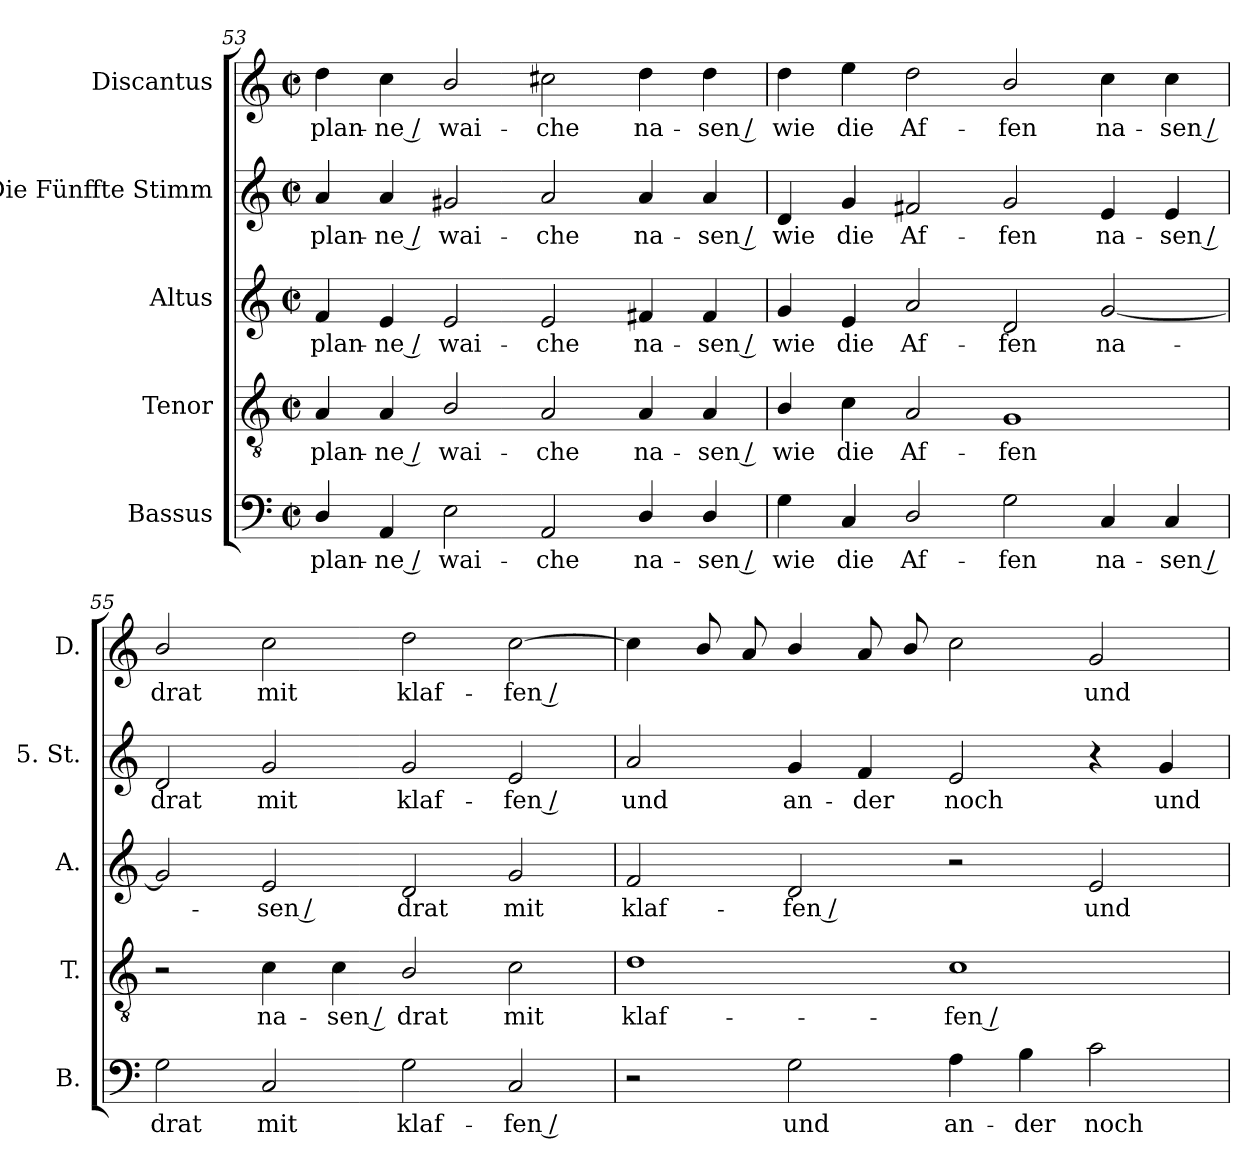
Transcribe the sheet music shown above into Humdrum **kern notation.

**kern	**text	**kern	**text	**kern	**text	**kern	**text	**kern	**text
*part5	*part5	*part4	*part4	*part3	*part3	*part2	*part2	*part1	*part1
*staff5	*staff5	*staff4	*staff4	*staff3	*staff3	*staff2	*staff2	*staff1	*staff1
*I"Bassus	*	*I"Tenor	*	*I"Altus	*	*I"Die Fünffte Stimm	*	*I"Discantus	*
*I'B.	*	*I'T.	*	*I'A.	*	*I'5. St.	*	*I'D.	*
*clefF4	*	*clefGv2	*	*clefG2	*	*clefG2	*	*clefG2	*
*	*	*ITrd7c12	*	*	*	*	*	*	*
*k[]	*	*k[]	*	*k[]	*	*k[]	*	*k[]	*
*C:	*	*C:	*	*C:	*	*C:	*	*C:	*
*M2/2	*	*M2/2	*	*M2/2	*	*M2/2	*	*M2/2	*
*met(c|)	*	*met(c|)	*	*met(c|)	*	*met(c|)	*	*met(c|)	*
=53	=53	=53	=53	=53	=53	=53	=53	=53	=53
!	!LO:LY:b:color=#000000	!	!	!	!	!	!	!	!
!	!	!	!LO:LY:b:color=#000000	!	!	!	!	!	!
!	!	!	!	!	!LO:LY:b:color=#000000	!	!	!	!
!	!	!	!	!	!	!	!LO:LY:b:color=#000000	!	!
!	!	!	!	!	!	!	!	!	!LO:LY:b:color=#000000
4Di/	plan-	4AAi/	plan-	4fi/	plan-	4ai/	plan-	4ddi\	plan-
!	!LO:LY:b:color=#000000	!	!	!	!	!	!	!	!
!	!	!	!LO:LY:b:color=#000000	!	!	!	!	!	!
!	!	!	!	!	!LO:LY:b:color=#000000	!	!	!	!
!	!	!	!	!	!	!	!LO:LY:b:color=#000000	!	!
!	!	!	!	!	!	!	!	!	!LO:LY:b:color=#000000
4AAi/	-ne /	4AAi/	-ne /	4ei/	-ne /	4ai/	-ne /	4cci\	-ne /
!	!LO:LY:b:color=#000000	!	!	!	!	!	!	!	!
!	!	!	!LO:LY:b:color=#000000	!	!	!	!	!	!
!	!	!	!	!	!LO:LY:b:color=#000000	!	!	!	!
!	!	!	!	!	!	!	!LO:LY:b:color=#000000	!	!
!	!	!	!	!	!	!	!	!	!LO:LY:b:color=#000000
2Ei\	wai-	2BBi/	wai-	2ei/	wai-	2g#Xi/	wai-	2bi/	wai-
!	!LO:LY:b:color=#000000	!	!	!	!	!	!	!	!
!	!	!	!LO:LY:b:color=#000000	!	!	!	!	!	!
!	!	!	!	!	!LO:LY:b:color=#000000	!	!	!	!
!	!	!	!	!	!	!	!LO:LY:b:color=#000000	!	!
!	!	!	!	!	!	!	!	!	!LO:LY:b:color=#000000
2AAi/	-che	2AAi/	-che	2ei/	-che	2ai/	-che	2cc#Xi\	-che
!	!LO:LY:b:color=#000000	!	!	!	!	!	!	!	!
!	!	!	!LO:LY:b:color=#000000	!	!	!	!	!	!
!	!	!	!	!	!LO:LY:b:color=#000000	!	!	!	!
!	!	!	!	!	!	!	!LO:LY:b:color=#000000	!	!
!	!	!	!	!	!	!	!	!	!LO:LY:b:color=#000000
4Di/	na-	4AAi/	na-	4f#Xi/	na-	4ai/	na-	4ddi\	na-
!	!LO:LY:b:color=#000000	!	!	!	!	!	!	!	!
!	!	!	!LO:LY:b:color=#000000	!	!	!	!	!	!
!	!	!	!	!	!LO:LY:b:color=#000000	!	!	!	!
!	!	!	!	!	!	!	!LO:LY:b:color=#000000	!	!
!	!	!	!	!	!	!	!	!	!LO:LY:b:color=#000000
4Di/	-sen /	4AAi/	-sen /	4f#i/	-sen /	4ai/	-sen /	4ddi\	-sen /
!!LO:LB:g=z
=54	=54	=54	=54	=54	=54	=54	=54	=54	=54
!	!LO:LY:b:color=#000000	!	!	!	!	!	!	!	!
!	!	!	!LO:LY:b:color=#000000	!	!	!	!	!	!
!	!	!	!	!	!LO:LY:b:color=#000000	!	!	!	!
!	!	!	!	!	!	!	!LO:LY:b:color=#000000	!	!
!	!	!	!	!	!	!	!	!	!LO:LY:b:color=#000000
4Gi\	wie	4BBi/	wie	4gi/	wie	4di/	wie	4ddi\	wie
!	!LO:LY:b:color=#000000	!	!	!	!	!	!	!	!
!	!	!	!LO:LY:b:color=#000000	!	!	!	!	!	!
!	!	!	!	!	!LO:LY:b:color=#000000	!	!	!	!
!	!	!	!	!	!	!	!LO:LY:b:color=#000000	!	!
!	!	!	!	!	!	!	!	!	!LO:LY:b:color=#000000
4Ci/	die	4Ci\	die	4ei/	die	4gi/	die	4eei\	die
!	!LO:LY:b:color=#000000	!	!	!	!	!	!	!	!
!	!	!	!LO:LY:b:color=#000000	!	!	!	!	!	!
!	!	!	!	!	!LO:LY:b:color=#000000	!	!	!	!
!	!	!	!	!	!	!	!LO:LY:b:color=#000000	!	!
!	!	!	!	!	!	!	!	!	!LO:LY:b:color=#000000
2Di/	Af-	2AAi/	Af-	2ai/	Af-	2f#Xi/	Af-	2ddi\	Af-
!	!LO:LY:b:color=#000000	!	!	!	!	!	!	!	!
!	!	!	!LO:LY:b:color=#000000	!	!	!	!	!	!
!	!	!	!	!	!LO:LY:b:color=#000000	!	!	!	!
!	!	!	!	!	!	!	!LO:LY:b:color=#000000	!	!
!	!	!	!	!	!	!	!	!	!LO:LY:b:color=#000000
2Gi\	-fen	1GGi	-fen	2di/	-fen	2gi/	-fen	2bi/	-fen
!	!LO:LY:b:color=#000000	!	!	!	!	!	!	!	!
!	!	!	!	!	!LO:LY:b:color=#000000	!	!	!	!
!	!	!	!	!	!	!	!LO:LY:b:color=#000000	!	!
!	!	!	!	!	!	!	!	!	!LO:LY:b:color=#000000
4Ci/	na-	.	.	[2gi/	na-	4ei/	na-	4cci\	na-
!	!LO:LY:b:color=#000000	!	!	!	!	!	!	!	!
!	!	!	!	!	!	!	!LO:LY:b:color=#000000	!	!
!	!	!	!	!	!	!	!	!	!LO:LY:b:color=#000000
4Ci/	-sen /	.	.	.	.	4ei/	-sen /	4cci\	-sen /
=55	=55	=55	=55	=55	=55	=55	=55	=55	=55
!	!LO:LY:b:color=#000000	!	!	!	!	!	!	!	!
!	!	!	!	!	!	!	!LO:LY:b:color=#000000	!	!
!	!	!	!	!	!	!	!	!	!LO:LY:b:color=#000000
2Gi\	drat	2r	.	2gi/]	.	2di/	drat	2bi/	drat
!	!LO:LY:b:color=#000000	!	!	!	!	!	!	!	!
!	!	!	!LO:LY:b:color=#000000	!	!	!	!	!	!
!	!	!	!	!	!LO:LY:b:color=#000000	!	!	!	!
!	!	!	!	!	!	!	!LO:LY:b:color=#000000	!	!
!	!	!	!	!	!	!	!	!	!LO:LY:b:color=#000000
2Ci/	mit	4Ci\	na-	2ei/	-sen /	2gi/	mit	2cci\	mit
!	!	!	!LO:LY:b:color=#000000	!	!	!	!	!	!
.	.	4Ci\	-sen /	.	.	.	.	.	.
!	!LO:LY:b:color=#000000	!	!	!	!	!	!	!	!
!	!	!	!LO:LY:b:color=#000000	!	!	!	!	!	!
!	!	!	!	!	!LO:LY:b:color=#000000	!	!	!	!
!	!	!	!	!	!	!	!LO:LY:b:color=#000000	!	!
!	!	!	!	!	!	!	!	!	!LO:LY:b:color=#000000
2Gi\	klaf-	2BBi/	drat	2di/	drat	2gi/	klaf-	2ddi\	klaf-
!	!LO:LY:b:color=#000000	!	!	!	!	!	!	!	!
!	!	!	!LO:LY:b:color=#000000	!	!	!	!	!	!
!	!	!	!	!	!LO:LY:b:color=#000000	!	!	!	!
!	!	!	!	!	!	!	!LO:LY:b:color=#000000	!	!
!	!	!	!	!	!	!	!	!	!LO:LY:b:color=#000000
2Ci/	-fen /	2Ci\	mit	2gi/	mit	2ei/	-fen /	[2cci\	-fen /
=56	=56	=56	=56	=56	=56	=56	=56	=56	=56
!	!	!	!LO:LY:b:color=#000000	!	!	!	!	!	!
!	!	!	!	!	!LO:LY:b:color=#000000	!	!	!	!
!	!	!	!	!	!	!	!LO:LY:b:color=#000000	!	!
2r	.	1Di	klaf-	2fi/	klaf-	2ai/	und	4cci\]	.
.	.	.	.	.	.	.	.	8bi/	.
.	.	.	.	.	.	.	.	8ai/	.
!	!LO:LY:b:color=#000000	!	!	!	!	!	!	!	!
!	!	!	!	!	!LO:LY:b:color=#000000	!	!	!	!
!	!	!	!	!	!	!	!LO:LY:b:color=#000000	!	!
2Gi\	und	.	.	2di/	-fen /	4gi/	an-	4bi/	.
!	!	!	!	!	!	!	!LO:LY:b:color=#000000	!	!
.	.	.	.	.	.	4fi/	-der	8ai/	.
.	.	.	.	.	.	.	.	8bi/	.
!	!LO:LY:b:color=#000000	!	!	!	!	!	!	!	!
!	!	!	!LO:LY:b:color=#000000	!	!	!	!	!	!
!	!	!	!	!	!	!	!LO:LY:b:color=#000000	!	!
4Ai\	an-	1Ci	-fen /	2r	.	2ei/	noch	2cci\	.
!	!LO:LY:b:color=#000000	!	!	!	!	!	!	!	!
4Bi\	-der	.	.	.	.	.	.	.	.
!	!LO:LY:b:color=#000000	!	!	!	!	!	!	!	!
!	!	!	!	!	!LO:LY:b:color=#000000	!	!	!	!
!	!	!	!	!	!	!	!	!	!LO:LY:b:color=#000000
2ci\	noch	.	.	2ei/	und	4r	.	2gi/	und
!	!	!	!	!	!	!	!LO:LY:b:color=#000000	!	!
.	.	.	.	.	.	4gi/	und	.	.
=	=	=	=	=	=	=	=	=	=
*-	*-	*-	*-	*-	*-	*-	*-	*-	*-
